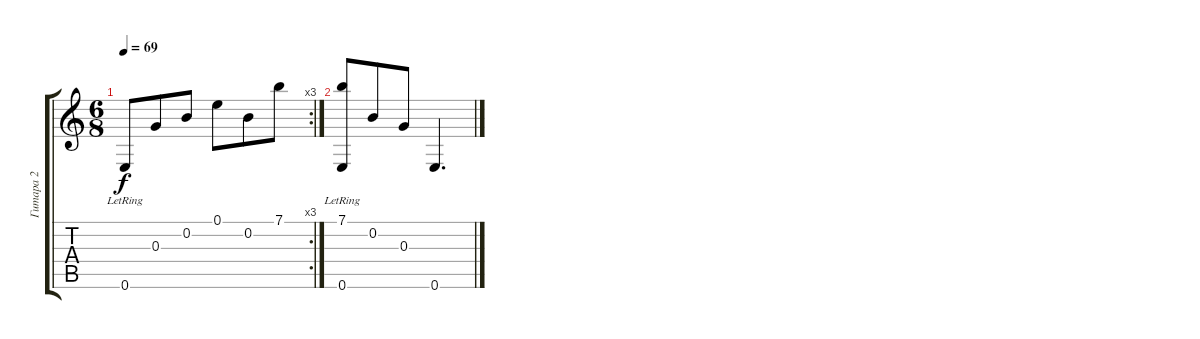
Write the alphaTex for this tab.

\track ("Гитара 2" "Гитара 2") {instrument acousticguitarsteel}
\staff {score tabs}
\tuning (E4 B3 G3 D3 A2 E2) {hide}
\rc 3
\ts (6 8)
\tempo 69
\clef g2
\ks c
0.6{lr}.8{dy f} 0.3.8 0.2.8 0.1.8 0.2.8 7.1.8 |
(7.1 0.6{lr}).8 0.2.8 0.3.8 0.6.4{d}
